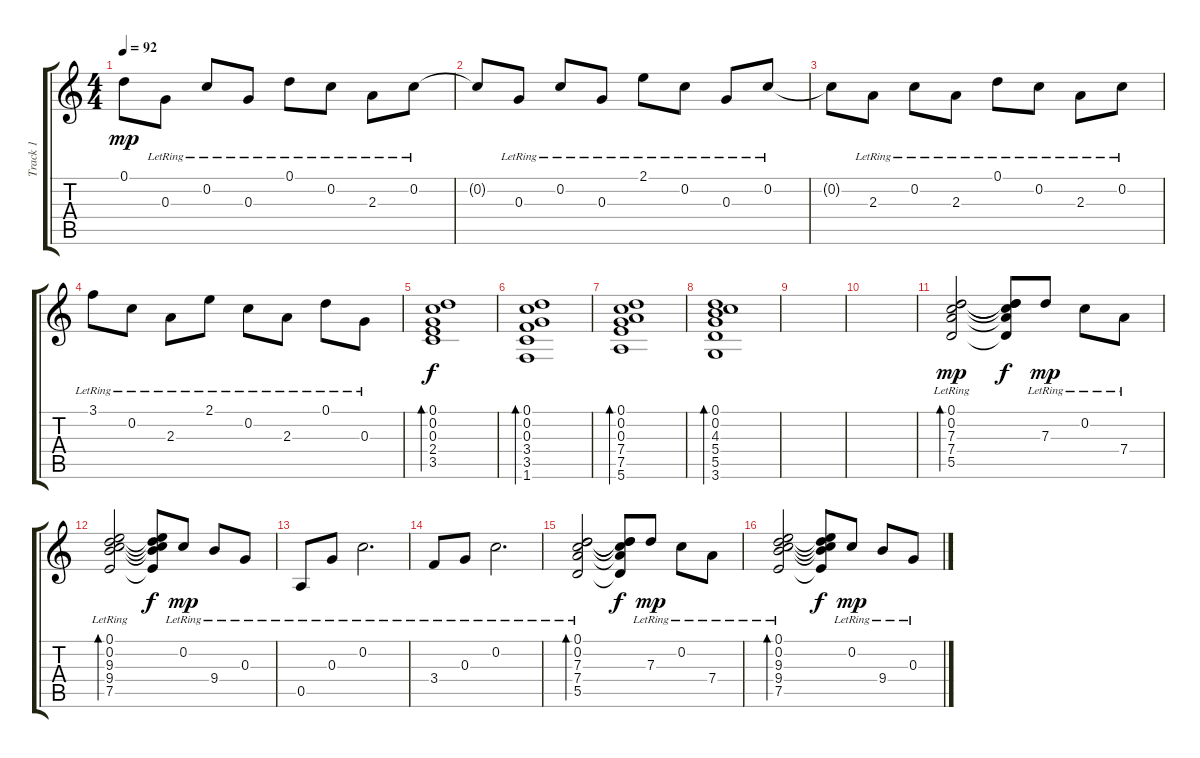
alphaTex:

\track ("Track 1" "Track 1") {instrument acousticguitarsteel}
\staff {score tabs}
\tuning (D4 C4 G3 D3 A2 E2) {hide}
\ts (4 4)
\tempo 92
\clef g2
\ks c
0.1{t}.8{dy mp} 0.3{lr}.8 0.2{lr}.8 0.3{lr}.8 0.1{lr}.8 0.2{lr}.8 2.3{lr}.8 0.2{lr}.8 |
0.2{t}.8 0.3{lr}.8 0.2{lr}.8 0.3{lr}.8 2.1{lr}.8 0.2{lr}.8 0.3{lr}.8 0.2{lr}.8 |
0.2{t}.8 2.3{lr}.8 0.2{lr}.8 2.3{lr}.8 0.1{lr}.8 0.2{lr}.8 2.3{lr}.8 0.2{lr}.8 |
3.1{lr}.8 0.2{lr}.8 2.3{lr}.8 2.1{lr}.8 0.2{lr}.8 2.3{lr}.8 0.1{lr}.8 0.3{lr}.8 |
(0.1 0.2 0.3 2.4 3.5).1{bd 240 dy f instrument electricguitarclean} |
(0.1 0.2 0.3 3.4 3.5 1.6).1{bd 240} |
(0.1 0.2 0.3 7.4 7.5 5.6).1{bd 240} |
(0.1 0.2 4.3 5.4 5.5 3.6).1{bd 240} |
|
|
(0.1{lr} 0.2{lr} 7.3{lr} 7.4{lr} 5.5{lr}).2{bd 240 dy mp} (0.1{t} 0.2{t} 7.3{t} 7.4{t} 5.5{t}).8{dy f} 7.3{lr}.8{dy mp} 0.2{lr}.8 7.4{lr}.8 |
(0.1{lr} 0.2{lr} 9.3{lr} 9.4{lr} 7.5{lr}).2{bd 240} (0.1{t} 0.2{t} 9.3{t} 9.4{t} 7.5{t}).8{dy f} 0.2{lr}.8{dy mp} 9.4{lr}.8 0.3{lr}.8 |
0.5{lr}.8 0.3{lr}.8 0.2{lr}.2{d} |
3.4{lr}.8 0.3{lr}.8 0.2{lr}.2{d} |
(0.1{lr} 0.2{lr} 7.3{lr} 7.4{lr} 5.5{lr}).2{bd 240} (0.1{t} 0.2{t} 7.3{t} 7.4{t} 5.5{t}).8{dy f} 7.3{lr}.8{dy mp} 0.2{lr}.8 7.4{lr}.8 |
(0.1{lr} 0.2{lr} 9.3{lr} 9.4{lr} 7.5{lr}).2{bd 240} (0.1{t} 0.2{t} 9.3{t} 9.4{t} 7.5{t}).8{dy f} 0.2{lr}.8{dy mp} 9.4{lr}.8 0.3{lr}.8
